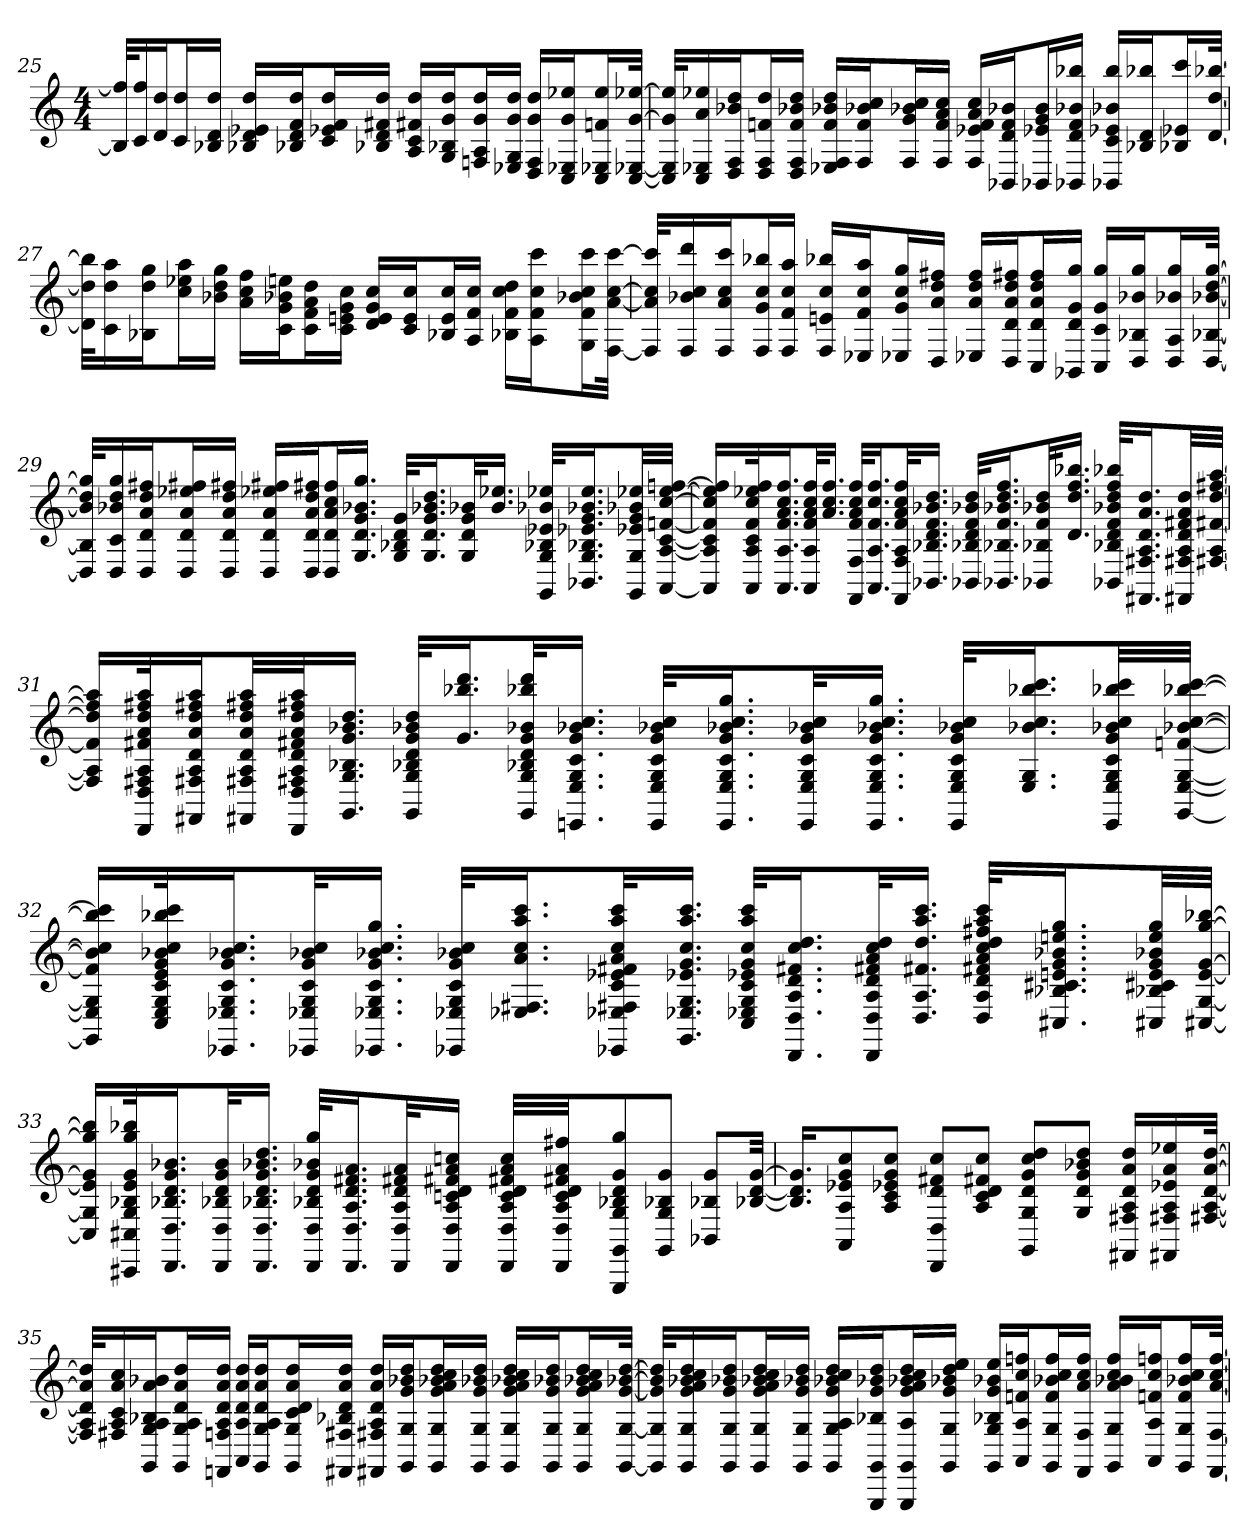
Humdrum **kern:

**kern
*part1
*staff1
*clefG2
*M4/4
=25
32B-/] 32ff]KLL
16c/ 16ff
16d/ 16ddJ
16c/ 16ddL
16B-X/ 16d 16ddJJ
16B-X/ 16d 16e-X 16ddLL
16B-X/ 16d 16f 16ddJ
16c/ 16e-X 16f 16ddL
16B-X/ 16d 16f#X 16ddJJ
16A/ 16c 16f#X 16ddLL
16G/ 16B-X 16g 16ddJ
16Fn/ 16A 16g 16ddL
16E-X/ 16G 16g 16ddJJ
16D/ 16F 16g 16ddLL
16C/ 16E-X 16g 16ee-XJ
16C/ 16E-X 16fn 16ee-L
[32C/ [32E-X [32g [32ee-XJJk
=26
32C/] 32E-] 32g] 32ee-]KLL
16C/ 16E-X 16a 16ee-
16D/ 16F 16b-X 16ddJ
16D/ 16F 16fn 16ddL
16D/ 16F 16f 16b-X 16ddJJ
16E-X/ 16F 16f 16b-X 16ddLL
16F/ 16f 16b-X 16ccJ
16F/ 16g 16b-X 16ccL
16F/ 16f 16a 16ccJJ
16F/ 16e-X 16f 16a 16ccLL
16BB-X/ 16d 16f 16b-XJ
16BB-X/ 16e-X 16g 16b-L
16BB-X/ 16d 16f 16b-X 16bb-XJJ
16BB-X/ 16c 16e-X 16b-X 16bb-LL
16B-X/ 16d 16bb-XJ
16B-X/ 16e-X 16cccL
[32d/ [32dd [32bb-XJJk
=27
32d\] 32dd] 32bb-]KLL
16c\ 16dd 16aa
16B-X\ 16dd 16ggJ
16cc\ 16ee-X 16aaL
16b-X\ 16dd 16ggJJ
16a\ 16cc 16ffLL
16c\ 16g 16b-X 16eenJ
16c\ 16f 16a 16ddL
16c\ 16en 16g 16ccJJ
16d/ 16e 16g 16ccLL
16c/ 16e 16ccJ
16B-X/ 16e 16ccL
16A/ 16f 16ccJJ
16B-X\ 16f 16cc 16ddLL
16A\ 16f 16cc 16cccJ
16G\ 16f 16b-X 16cc 16cccL
[32F\ [32a [32cc [32cccJJk
=28
32F/] 32a] 32cc] 32ccc]KLL
16F/ 16b-X 16cc 16ddd
16F/ 16a 16cc 16cccJ
16F/ 16g 16cc 16bb-XL
16F/ 16f 16cc 16aaJJ
16F/ 16en 16cc 16bb-XLL
16E-X/ 16f 16cc 16aaJ
16E-X/ 16g 16cc 16ggL
16D/ 16a 16dd 16ff#XJJ
16E-X/ 16a 16dd 16ff#LL
16D/ 16d 16a 16dd 16ff#XJ
16C/ 16d 16a 16dd 16ff#L
16BB-X/ 16d 16g 16ggJJ
16C/ 16c 16g 16ggLL
16D/ 16B-X 16b-X 16ggJ
16D/ 16A 16b-X 16ggL
[32D/ [32B-X [32b-X [32dd [32ggJJk
=29
32D/] 32B-] 32b-] 32dd] 32gg]KLL
16D/ 16c 16b-X 16dd 16gg
16D/ 16d 16a 16dd 16ff#XJ
16D/ 16d 16a 16ee-X 16ff#XL
16D/ 16d 16a 16dd 16ff#XJJ
16D/ 16d 16a 16ee-X 16ff#XLL
16D/ 16d 16a 16dd 16ff#XJ
16D/ 16d 16a 16cc 16ff#L
16.G/ 16.d 16.g 16.b-X 16.ggJJ
32G/ 32B-X 32d 32gKLL
16.G/ 16.d 16.g 16.b-X 16.ddJ
32G/ 32d 32g 32b-XKL
16.b-/ 16.ee-XJJ
32GG/ 32G 32B-X 32e-X 32b-X 32ee-XKLL
16.BB-X/ 16.G 16.B-X 16.e-X 16.g 16.b-X 16.ee-J
32GG/ 32G 32e-X 32g 32b-X 32ee-XLL
[32AA/ [32A [32c [32fn [32cc [32ee- [32ffnJJJ
=30
16AA/] 16A] 16c] 16f] 16cc] 16ee-] 16ff]LL
32AA/ 32A 32c 32f 32cc 32ee-X 32ffK
16.AA/ 16.A 16.f 16.a 16.cc 16.ffJ
32AA/ 32A 32f 32a 32cc 32ffKL
16.a/ 16.cc 16.ffJJ
32FF/ 32F 32f 32a 32cc 32ffKLL
16.AA/ 16.A 16.f 16.cc 16.ffJ
32FF/ 32F 32A 32f 32a 32cc 32ffKL
16.BB-X/ 16.B-X 16.d 16.f 16.b-X 16.ddJJ
32BB-X/ 32B-X 32d 32f 32b-X 32ddKLL
16.BB-X/ 16.B-X 16.f 16.b-X 16.dd 16.ffJ
32BB-X/ 32B-X 32f 32b-X 32ddKL
16.d/ 16.dd 16.ff 16.bb-XJJ
32BB-X/ 32B-X 32d 32f 32b-X 32dd 32ff 32bb-XKLL
16.FF#X/ 16.F#X 16.A 16.d 16.a 16.ddJ
32FF#X/ 32F#X 32A 32d 32f#X 32a 32ddLL
[32F#X/ [32A [32f#X [32dd [32ff#X [32aaJJJ
=31
16F#/] 16A] 16f#] 16dd] 16ff#] 16aa]LL
32DD/ 32D 32F#X 32A 32f#X 32a 32dd 32ff#X 32aaK
16FF#X/ 16F#X 16A 16d 16a 16dd 16ff#X 16aaJ
32FF#X/ 32F#X 32A 32d 32a 32dd 32ff#X 32aaLL
32DD/ 32D 32F#X 32A 32d 32f#X 32a 32dd 32ff#X 32aaJ
16.GG/ 16.G 16.B-X 16.g 16.b-X 16.ddJJ
32GG/ 32G 32B-X 32d 32g 32b-X 32ddKLL
16.g/ 16.bb-X 16.dddJ
32GG/ 32G 32B-X 32d 32g 32b-X 32bb-X 32dddKL
16.EEn/ 16.E 16.G 16.c 16.g 16.b-X 16.ccJJ
32EE/ 32E 32G 32c 32g 32b-X 32ccKLL
16.EE/ 16.E 16.G 16.c 16.g 16.b-X 16.cc 16.ggJ
32EE/ 32E 32G 32c 32g 32b-X 32ccKL
16.EE/ 16.E 16.G 16.c 16.g 16.b-X 16.cc 16.ggJJ
32EE/ 32E 32G 32c 32g 32b-X 32ccKLL
16.E/ 16.G 16.b-X 16.cc 16.bb-X 16.cccJ
32EE/ 32E 32G 32c 32g 32b-X 32cc 32bb-X 32cccLL
[32GG/ [32E [32G [32fn [32b-X [32cc [32bb-X [32cccJJJ
=32
16GG/] 16E] 16G] 16f] 16b-] 16cc] 16bb-] 16ccc]LL
32C/ 32E 32G 32c 32e 32g 32b-X 32cc 32bb-X 32cccK
16.EE-X/ 16.E-X 16.G 16.c 16.g 16.b-X 16.ccJ
32EE-X/ 32E-X 32G 32c 32g 32b-X 32ccKL
16.EE-X/ 16.E-X 16.G 16.c 16.g 16.b-X 16.cc 16.ggJJ
32EE-X/ 32E-X 32G 32c 32g 32b-X 32ccKLL
16.E-X/ 16.F#X 16.a 16.cc 16.aa 16.cccJ
32EE-X/ 32E-X 32F#X 32c 32e-X 32f#X 32a 32cc 32aa 32cccKL
16.GG/ 16.E-X 16.G 16.e-X 16.g 16.cc 16.aa 16.cccJJ
32C/ 32E-X 32G 32c 32e-X 32g 32cc 32aa 32cccKLL
16.DD/ 16.D 16.A 16.d 16.f#X 16.cc 16.ddJ
32DD/ 32D 32A 32d 32f#X 32a 32cc 32ddKL
16.D/ 16.A 16.f#X 16.dd 16.aa 16.cccJJ
32D/ 32A 32d 32f#X 32a 32cc 32dd 32ff#X 32aa 32cccKLL
16.C#X/ 16.B-X 16.c#X 16.en 16.g 16.b-X 16.een 16.ggJ
32C#X/ 32B-X 32c#X 32e 32g 32b-X 32ee 32ggLL
[32C#X/ [32G [32e [32g [32gg [32bb-XJJJ
=33
16C#/] 16G] 16e] 16g] 16gg] 16bb-]LL
32CC#X/ 32C#X 32G 32B-X 32e 32g 32gg 32bb-K
16.DD/ 16.D 16.B-X 16.d 16.g 16.b-XJ
32DD/ 32D 32B-X 32d 32g 32b-KL
16.DD/ 16.D 16.B-X 16.d 16.g 16.b-X 16.ddJJ
32DD/ 32D 32B-X 32d 32g 32b-X 32ggKLL
16.DD/ 16.D 16.A 16.d 16.f#X 16.aJ
32DD/ 32D 32A 32d 32f#X 32aKL
16DD/ 16D 16A 16cn 16d 16f#X 16a 16ccnJJ
32DD/ 32D 32A 32c 32d 32f#X 32a 32ccLLL
32DD/ 32D 32A 32c 32d 32f#X 32a 32ff#XJJ
8GGG/ 8GG 8G 8B-X 8d 8g 8gg
8GG/ 8G 8B-X 8gJ
8BB-X/ 8B-X 8gL
[32B-X/ [32d [32gJkk
=34
16.B-/] 16.d] 16.g]KL
8AA/ 8A 8e-X 8g 8cc
8A/ 8c 8e-X 8g 8ccJ
8DD/ 8D 8d 8f#X 8ccL
8A/ 8c 8d 8f#X 8ccJ
8GG/ 8G 8d 8g 8cc 8ddL
8G/ 8d 8g 8b-X 8ddJ
16FF#X/ 16F#X 16A 16d 16a 16ddLL
16FF#X/ 16F#X 16A 16e-X 16a 16ee-X
[32F#X/ [32A [32d [32a [32ddJJk
=35
32F#/] 32A] 32d] 32a] 32dd]KLL
16F#X/ 16A 16c 16a 16cc
16GG/ 16G 16A 16B-X 16a 16b-XJ
16GG/ 16G 16A 16d 16a 16ddL
16FFn/ 16Fn 16A 16d 16a 16ddJJ
16AA/ 16A 16d 16a 16ddLL
16GG/ 16G 16A 16d 16a 16ddJ
16GG/ 16G 16c 16d 16a 16ddL
16FF#X/ 16F#X 16B-X 16d 16a 16ddJJ
16FF#X/ 16F#X 16A 16d 16a 16ddLL
16GG/ 16G 16g 16b-X 16ddJ
16GG/ 16G 16g 16a 16b-X 16cc 16ddL
16GG/ 16G 16g 16b-X 16ddJJ
16GG/ 16G 16g 16a 16b-X 16cc 16ddLL
16GG/ 16G 16g 16b-X 16ddJ
16GG/ 16G 16g 16a 16b-X 16cc 16ddL
[32GG/ [32G [32g [32b-X [32ddJJk
=36
32GG/] 32G] 32g] 32b-] 32dd]KLL
16GG/ 16G 16g 16a 16b-X 16cc 16dd
16GG/ 16G 16g 16b-X 16ddJ
16GG/ 16G 16g 16a 16b-X 16cc 16ddL
16GG/ 16G 16g 16b-X 16ddJJ
16GG/ 16G 16A 16g 16b-X 16cc 16ddLL
16GGG/ 16GG 16B-X 16g 16b-X 16ddJ
16GGG/ 16GG 16A 16g 16a 16b-X 16cc 16ddL
16GG/ 16G 16g 16b-X 16dd 16eeJJ
16GG/ 16G 16B-X 16g 16b-X 16eeLL
16AA/ 16A 16fn 16cc 16ffnJ
16GG/ 16G 16f 16b-X 16cc 16ffL
16FF/ 16F 16a 16cc 16ffJJ
16GG/ 16G 16a 16b-X 16cc 16ffLL
16AA/ 16A 16fn 16cc 16ffnJ
16GG/ 16G 16f 16b-X 16cc 16ffL
[32FF/ [32F [32a [32cc [32ffJJk
=
*-
